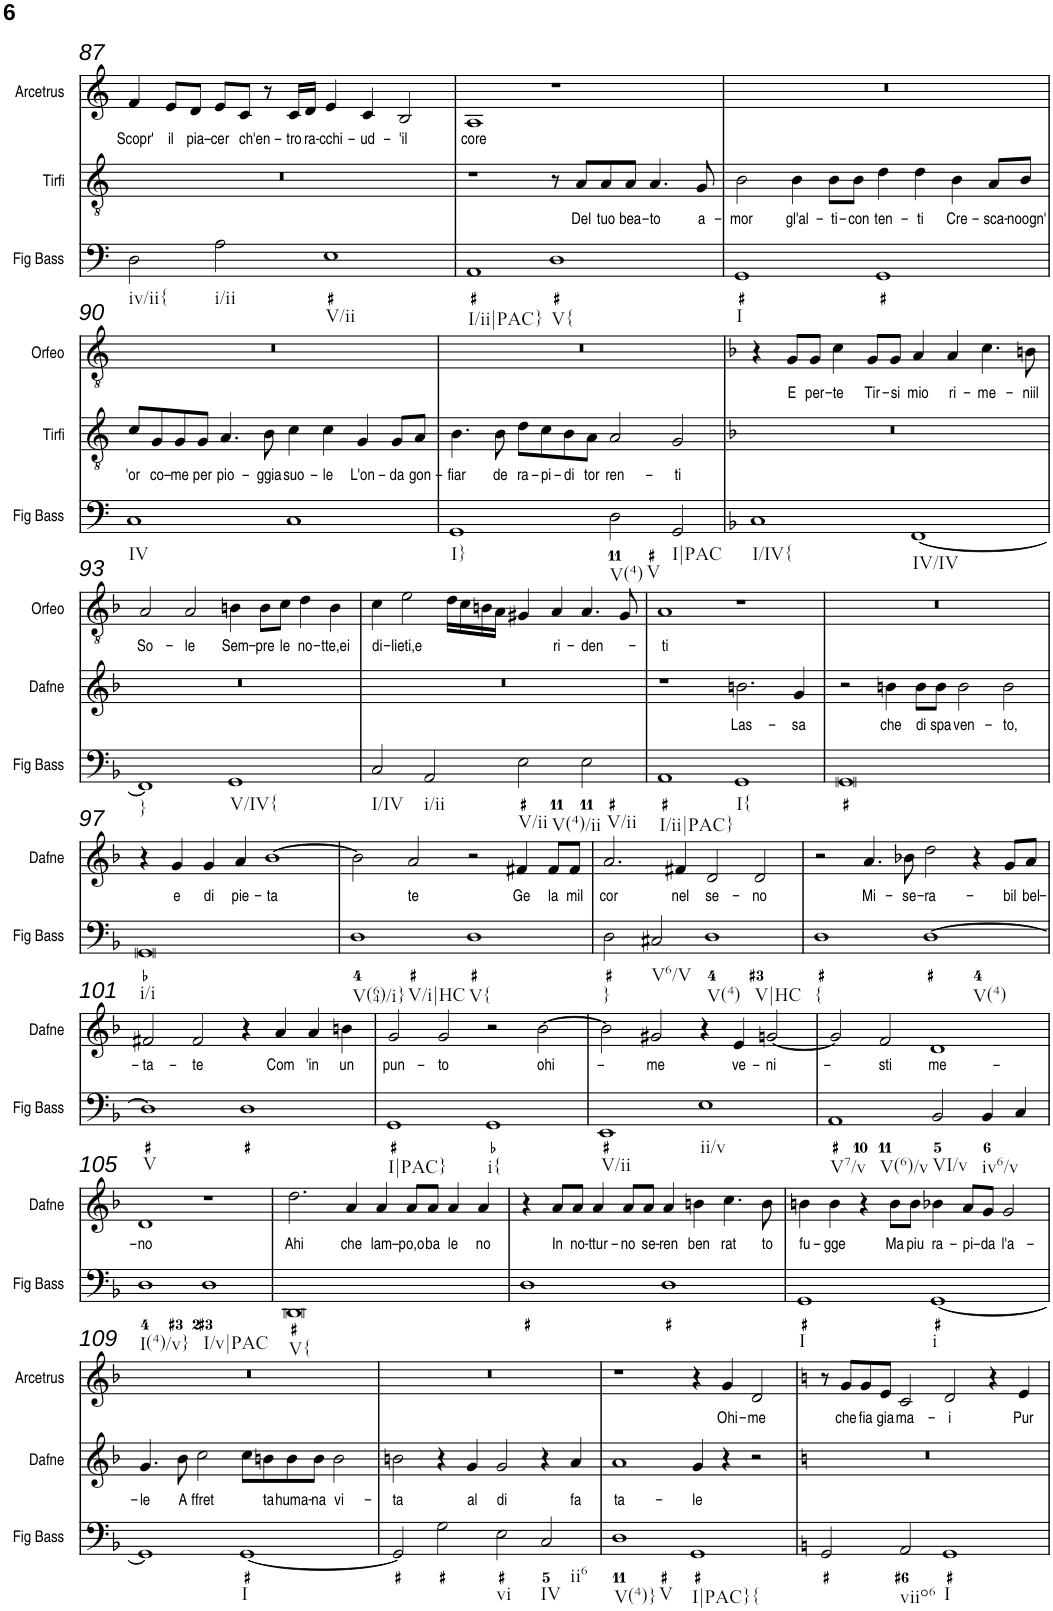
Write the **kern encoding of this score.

**kern	**kern	**text	**kern	**text	**kern	**text	**kern	**text
*part5	*part4	*part4	*part3	*part3	*part2	*part2	*part1	*part1
*staff5	*staff4	*staff4	*staff3	*staff3	*staff2	*staff2	*staff1	*staff1
*I"Fig Bass	*I"Tirfi	*	*I"Dafne	*	*I"Orfeo	*	*I"Arcetrus	*
*I'Fig Bass	*I'Tirfi	*	*I'Dafne	*	*I'Orfeo	*	*I'Arcetrus	*
!!LO:PB:g=z
*clefF4	*clefGv2	*	*clefG2	*	*clefGv2	*	*clefG2	*
*k[]	*k[]	*	*k[]	*	*k[]	*	*k[]	*
*M4/2	*M4/2	*	*M4/2	*	*M4/2	*	*M4/2	*
=87	=87	=87	=87	=87	=87	=87	=87	=87
!LO:TX:b:t=iv/ii{	!	!	!	!	!	!	!	!
!	!	!	!	!	!	!	!	!LO:LY:b
2D\	0r	.	0r	.	0r	.	4f/	Scopr'
!	!	!	!	!	!	!	!	!LO:LY:b
.	.	.	.	.	.	.	8e/L	il
!	!	!	!	!	!	!	!	!LO:LY:b
.	.	.	.	.	.	.	8d/J	pia-
!LO:TX:b:t=i/ii	!	!	!	!	!	!	!	!
!	!	!	!	!	!	!	!	!LO:LY:b
2A\	.	.	.	.	.	.	8e/L	-cer
!	!	!	!	!	!	!	!	!LO:LY:b
.	.	.	.	.	.	.	8c/J	ch'en-
.	.	.	.	.	.	.	8r	.
!	!	!	!	!	!	!	!	!LO:LY:b
.	.	.	.	.	.	.	16c/LL	-tro
!	!	!	!	!	!	!	!	!LO:LY:b
.	.	.	.	.	.	.	16d/JJ	ra-
!LO:TX:b:t=V/ii	!	!	!	!	!	!	!	!
!	!	!	!	!	!	!	!	!LO:LY:b
1E	.	.	.	.	.	.	4e/	-cchi-
!	!	!	!	!	!	!	!	!LO:LY:b
.	.	.	.	.	.	.	4c/	-ud-
!	!	!	!	!	!	!	!	!LO:LY:b
.	.	.	.	.	.	.	2B/	-'il
=88	=88	=88	=88	=88	=88	=88	=88	=88
!LO:TX:b:t=I/ii|PAC}	!	!	!	!	!	!	!	!
!	!	!	!	!	!	!	!	!LO:LY:b
1AA	1r	.	0r	.	0r	.	1A	core
!LO:TX:b:t=V{	!	!	!	!	!	!	!	!
1D	8r	.	.	.	.	.	1r	.
!	!	!LO:LY:b	!	!	!	!	!	!
.	8A/L	Del	.	.	.	.	.	.
!	!	!LO:LY:b	!	!	!	!	!	!
.	8A/	tuo	.	.	.	.	.	.
!	!	!LO:LY:b	!	!	!	!	!	!
.	8A/J	bea-	.	.	.	.	.	.
!	!	!LO:LY:b	!	!	!	!	!	!
.	4.A/	-to	.	.	.	.	.	.
!	!	!LO:LY:b	!	!	!	!	!	!
.	8G/	a-	.	.	.	.	.	.
=89	=89	=89	=89	=89	=89	=89	=89	=89
!LO:TX:b:t=I	!	!	!	!	!	!	!	!
!	!	!LO:LY:b	!	!	!	!	!	!
1GG	2B\	-mor	0r	.	0r	.	0r	.
!	!	!LO:LY:b	!	!	!	!	!	!
.	4B\	gl'al-	.	.	.	.	.	.
!	!	!LO:LY:b	!	!	!	!	!	!
.	8B\L	-ti-	.	.	.	.	.	.
!	!	!LO:LY:b	!	!	!	!	!	!
.	8B\J	-con	.	.	.	.	.	.
!	!	!LO:LY:b	!	!	!	!	!	!
1GG	4d\	ten-	.	.	.	.	.	.
!	!	!LO:LY:b	!	!	!	!	!	!
.	4d\	-ti	.	.	.	.	.	.
!	!	!LO:LY:b	!	!	!	!	!	!
.	4B\	Cre-	.	.	.	.	.	.
!	!	!LO:LY:b	!	!	!	!	!	!
.	8A/L	-sca-	.	.	.	.	.	.
!	!	!LO:LY:b	!	!	!	!	!	!
.	8B/J	-noogn'	.	.	.	.	.	.
!!LO:LB:g=z
=90	=90	=90	=90	=90	=90	=90	=90	=90
!LO:TX:b:t=IV	!	!	!	!	!	!	!	!
!	!	!LO:LY:b	!	!	!	!	!	!
1C	8c/L	'or	0r	.	0r	.	0r	.
!	!	!LO:LY:b	!	!	!	!	!	!
.	8G/	co-	.	.	.	.	.	.
!	!	!LO:LY:b	!	!	!	!	!	!
.	8G/	-me	.	.	.	.	.	.
!	!	!LO:LY:b	!	!	!	!	!	!
.	8G/J	per	.	.	.	.	.	.
!	!	!LO:LY:b	!	!	!	!	!	!
.	4.A/	pio-	.	.	.	.	.	.
!	!	!LO:LY:b	!	!	!	!	!	!
.	8B\	-ggia	.	.	.	.	.	.
!	!	!LO:LY:b	!	!	!	!	!	!
1C	4c\	suo-	.	.	.	.	.	.
!	!	!LO:LY:b	!	!	!	!	!	!
.	4c\	-le	.	.	.	.	.	.
!	!	!LO:LY:b	!	!	!	!	!	!
.	4G/	L'on-	.	.	.	.	.	.
!	!	!LO:LY:b	!	!	!	!	!	!
.	8G/L	-da	.	.	.	.	.	.
!	!	!LO:LY:b	!	!	!	!	!	!
.	8A/J	gon-	.	.	.	.	.	.
=91	=91	=91	=91	=91	=91	=91	=91	=91
!LO:TX:b:t=I}	!	!	!	!	!	!	!	!
!	!	!LO:LY:b	!	!	!	!	!	!
1GG	4.B\	-fiar	0r	.	0r	.	0r	.
!	!	!LO:LY:b	!	!	!	!	!	!
.	8B\	de	.	.	.	.	.	.
!	!	!LO:LY:b	!	!	!	!	!	!
.	8d\L	ra-	.	.	.	.	.	.
!	!	!LO:LY:b	!	!	!	!	!	!
.	8c\	-pi-	.	.	.	.	.	.
!	!	!LO:LY:b	!	!	!	!	!	!
.	8B\	-di	.	.	.	.	.	.
!	!	!LO:LY:b	!	!	!	!	!	!
.	8A\J	tor	.	.	.	.	.	.
!LO:TX:b:t=V(4)	!	!	!	!	!	!	!	!
!LO:TX:b:t=V	!	!	!	!	!	!	!	!
!	!	!LO:LY:b	!	!	!	!	!	!
2D\	2A/	ren-	.	.	.	.	.	.
!LO:TX:b:t=I|PAC	!	!	!	!	!	!	!	!
!	!	!LO:LY:b	!	!	!	!	!	!
2GG/	2G/	-ti	.	.	.	.	.	.
=92	=92	=92	=92	=92	=92	=92	=92	=92
*k[b-]	*k[b-]	*	*k[b-]	*	*k[b-]	*	*k[b-]	*
!LO:TX:b:t=I/IV{	!	!	!	!	!	!	!	!
1C	0r	.	0r	.	4r	.	0r	.
!	!	!	!	!	!	!LO:LY:b	!	!
.	.	.	.	.	8G/L	E	.	.
!	!	!	!	!	!	!LO:LY:b	!	!
.	.	.	.	.	8G/J	per-	.	.
!	!	!	!	!	!	!LO:LY:b	!	!
.	.	.	.	.	4c\	-te	.	.
!	!	!	!	!	!	!LO:LY:b	!	!
.	.	.	.	.	8G/L	Tir-	.	.
!	!	!	!	!	!	!LO:LY:b	!	!
.	.	.	.	.	8G/J	-si	.	.
!LO:TX:b:t=IV/IV	!	!	!	!	!	!	!	!
!	!	!	!	!	!	!LO:LY:b	!	!
[1FF	.	.	.	.	4A/	mio	.	.
!	!	!	!	!	!	!LO:LY:b	!	!
.	.	.	.	.	4A/	ri-	.	.
!	!	!	!	!	!	!LO:LY:b	!	!
.	.	.	.	.	4.c\	-me-	.	.
!	!	!	!	!	!	!LO:LY:b	!	!
.	.	.	.	.	8Bn\	-niil	.	.
!!LO:LB:g=z
=93	=93	=93	=93	=93	=93	=93	=93	=93
!LO:TX:b:t=}	!	!	!	!	!	!	!	!
!	!	!	!	!	!	!LO:LY:b	!	!
1FF]	0r	.	0r	.	2A/	So-	0r	.
!	!	!	!	!	!	!LO:LY:b	!	!
.	.	.	.	.	2A/	-le	.	.
!LO:TX:b:t=V/IV{	!	!	!	!	!	!	!	!
!	!	!	!	!	!	!LO:LY:b	!	!
1GG	.	.	.	.	4Bn\	Sem-	.	.
!	!	!	!	!	!	!LO:LY:b	!	!
.	.	.	.	.	8B\L	-pre	.	.
!	!	!	!	!	!	!LO:LY:b	!	!
.	.	.	.	.	8c\J	le	.	.
!	!	!	!	!	!	!LO:LY:b	!	!
.	.	.	.	.	4d\	no-	.	.
!	!	!	!	!	!	!LO:LY:b	!	!
.	.	.	.	.	4B\	-tte,ei	.	.
=94	=94	=94	=94	=94	=94	=94	=94	=94
!LO:TX:b:t=I/IV	!	!	!	!	!	!	!	!
!	!	!	!	!	!	!LO:LY:b	!	!
2C/	0r	.	0r	.	4c\	di-	0r	.
!	!	!	!	!	!	!LO:LY:b	!	!
.	.	.	.	.	2e\	-lieti,e	.	.
!LO:TX:b:t=i/ii	!	!	!	!	!	!	!	!
2AA/	.	.	.	.	.	.	.	.
.	.	.	.	.	16d\LL	.	.	.
.	.	.	.	.	16c\	.	.	.
.	.	.	.	.	16Bn\	.	.	.
.	.	.	.	.	16A\JJ	.	.	.
!LO:TX:b:t=V/ii	!	!	!	!	!	!	!	!
!LO:TX:b:t=V(4)/ii	!	!	!	!	!	!	!	!
2E\	.	.	.	.	4G#X/	.	.	.
!	!	!	!	!	!	!LO:LY:b	!	!
.	.	.	.	.	4A/	ri-	.	.
!LO:TX:b:t=V/ii	!	!	!	!	!	!	!	!
!	!	!	!	!	!	!LO:LY:b	!	!
2E\	.	.	.	.	4.A/	-den-	.	.
.	.	.	.	.	8G#/	.	.	.
=95	=95	=95	=95	=95	=95	=95	=95	=95
!LO:TX:b:t=I/ii|PAC}	!	!	!	!	!	!	!	!
!	!	!	!	!	!	!LO:LY:b	!	!
1AA	0r	.	1r	.	1A	-ti	0r	.
!LO:TX:b:t=I{	!	!	!	!	!	!	!	!
!	!	!	!	!LO:LY:b	!	!	!	!
1GG	.	.	2.bn\	Las-	1r	.	.	.
!	!	!	!	!LO:LY:b	!	!	!	!
.	.	.	4g/	-sa	.	.	.	.
=96	=96	=96	=96	=96	=96	=96	=96	=96
0GG	0r	.	2r	.	0r	.	0r	.
!	!	!	!	!LO:LY:b	!	!	!	!
.	.	.	4bn\	che	.	.	.	.
!	!	!	!	!LO:LY:b	!	!	!	!
.	.	.	8b\L	di	.	.	.	.
!	!	!	!	!LO:LY:b	!	!	!	!
.	.	.	8b\J	spa	.	.	.	.
!	!	!	!	!LO:LY:b	!	!	!	!
.	.	.	2b\	ven-	.	.	.	.
!	!	!	!	!LO:LY:b	!	!	!	!
.	.	.	2b\	-to,	.	.	.	.
!!LO:LB:g=z
=97	=97	=97	=97	=97	=97	=97	=97	=97
!LO:TX:b:t=i/i	!	!	!	!	!	!	!	!
0GG	0r	.	4r	.	0r	.	0r	.
!	!	!	!	!LO:LY:b	!	!	!	!
.	.	.	4g/	e	.	.	.	.
!	!	!	!	!LO:LY:b	!	!	!	!
.	.	.	4g/	di	.	.	.	.
!	!	!	!	!LO:LY:b	!	!	!	!
.	.	.	4a/	pie-	.	.	.	.
!	!	!	!	!LO:LY:b	!	!	!	!
.	.	.	[1b-	-ta	.	.	.	.
=98	=98	=98	=98	=98	=98	=98	=98	=98
!LO:TX:b:t=V(64)/i}	!	!	!	!	!	!	!	!
!LO:TX:b:t=V/i|HC	!	!	!	!	!	!	!	!
1D	0r	.	2b-\]	.	0r	.	0r	.
!	!	!	!	!LO:LY:b	!	!	!	!
.	.	.	2a/	te	.	.	.	.
!LO:TX:b:t=V{	!	!	!	!	!	!	!	!
1D	.	.	2r	.	.	.	.	.
!	!	!	!	!LO:LY:b	!	!	!	!
.	.	.	4f#X/	Ge	.	.	.	.
!	!	!	!	!LO:LY:b	!	!	!	!
.	.	.	8f#/L	la	.	.	.	.
!	!	!	!	!LO:LY:b	!	!	!	!
.	.	.	8f#/J	mil	.	.	.	.
=99	=99	=99	=99	=99	=99	=99	=99	=99
!LO:TX:b:t=}	!	!	!	!	!	!	!	!
!	!	!	!	!LO:LY:b	!	!	!	!
2D\	0r	.	2.a/	cor	0r	.	0r	.
!LO:TX:b:t=V6/V	!	!	!	!	!	!	!	!
2C#X/	.	.	.	.	.	.	.	.
!	!	!	!	!LO:LY:b	!	!	!	!
.	.	.	4f#X/	nel	.	.	.	.
!LO:TX:b:t=V(4)	!	!	!	!	!	!	!	!
!LO:TX:b:t=V|HC	!	!	!	!	!	!	!	!
!	!	!	!	!LO:LY:b	!	!	!	!
1D	.	.	2d/	se-	.	.	.	.
!	!	!	!	!LO:LY:b	!	!	!	!
.	.	.	2d/	-no	.	.	.	.
=100	=100	=100	=100	=100	=100	=100	=100	=100
!LO:TX:b:t={	!	!	!	!	!	!	!	!
1D	0r	.	2r	.	0r	.	0r	.
!	!	!	!	!LO:LY:b	!	!	!	!
.	.	.	4.a/	Mi-	.	.	.	.
!	!	!	!	!LO:LY:b	!	!	!	!
.	.	.	8b-X\	-se-	.	.	.	.
!LO:TX:b:t=V(4)	!	!	!	!	!	!	!	!
!	!	!	!	!LO:LY:b	!	!	!	!
[1D	.	.	2dd\	-ra-	.	.	.	.
.	.	.	4r	.	.	.	.	.
!	!	!	!	!LO:LY:b	!	!	!	!
.	.	.	8g/L	-bil	.	.	.	.
!	!	!	!	!LO:LY:b	!	!	!	!
.	.	.	8a/J	bel-	.	.	.	.
!!LO:LB:g=z
=101	=101	=101	=101	=101	=101	=101	=101	=101
!LO:TX:b:t=V	!	!	!	!	!	!	!	!
!	!	!	!	!LO:LY:b	!	!	!	!
1D]	0r	.	2f#X/	-ta-	0r	.	0r	.
!	!	!	!	!LO:LY:b	!	!	!	!
.	.	.	2f#/	-te	.	.	.	.
1D	.	.	4r	.	.	.	.	.
!	!	!	!	!LO:LY:b	!	!	!	!
.	.	.	4a/	Com	.	.	.	.
!	!	!	!	!LO:LY:b	!	!	!	!
.	.	.	4a/	'in	.	.	.	.
!	!	!	!	!LO:LY:b	!	!	!	!
.	.	.	4bn\	un	.	.	.	.
=102	=102	=102	=102	=102	=102	=102	=102	=102
!LO:TX:b:t=I|PAC}	!	!	!	!	!	!	!	!
!	!	!	!	!LO:LY:b	!	!	!	!
1GG	0r	.	2g/	pun-	0r	.	0r	.
!	!	!	!	!LO:LY:b	!	!	!	!
.	.	.	2g/	-to	.	.	.	.
!LO:TX:b:t=i{	!	!	!	!	!	!	!	!
1GG	.	.	2r	.	.	.	.	.
!	!	!	!	!LO:LY:b	!	!	!	!
.	.	.	[2b-\	ohi-	.	.	.	.
=103	=103	=103	=103	=103	=103	=103	=103	=103
!LO:TX:b:t=V/ii	!	!	!	!	!	!	!	!
1EE	0r	.	2b-\]	.	0r	.	0r	.
!	!	!	!	!LO:LY:b	!	!	!	!
.	.	.	2g#X/	-me	.	.	.	.
!LO:TX:b:t=ii/v	!	!	!	!	!	!	!	!
1E	.	.	4r	.	.	.	.	.
!	!	!	!	!LO:LY:b	!	!	!	!
.	.	.	4e/	ve-	.	.	.	.
!	!	!	!	!LO:LY:b	!	!	!	!
.	.	.	[2gn/	-ni-	.	.	.	.
=104	=104	=104	=104	=104	=104	=104	=104	=104
!LO:TX:b:t=V7/v	!	!	!	!	!	!	!	!
!LO:TX:b:t=V(6)/v	!	!	!	!	!	!	!	!
1AA	0r	.	2g/]	.	0r	.	0r	.
!	!	!	!	!LO:LY:b	!	!	!	!
.	.	.	2f/	-sti	.	.	.	.
!LO:TX:b:t=VI/v	!	!	!	!	!	!	!	!
!	!	!	!	!LO:LY:b	!	!	!	!
2BB-/	.	.	1d	me-	.	.	.	.
!LO:TX:b:t=iv6/v	!	!	!	!	!	!	!	!
4BB-/	.	.	.	.	.	.	.	.
4C/	.	.	.	.	.	.	.	.
!!LO:LB:g=z
=105	=105	=105	=105	=105	=105	=105	=105	=105
!LO:TX:b:t=I(4)/v}	!	!	!	!	!	!	!	!
!	!	!	!	!LO:LY:b	!	!	!	!
1D	0r	.	1d	-no	0r	.	0r	.
!LO:TX:b:t=I/v|PAC	!	!	!	!	!	!	!	!
1D	.	.	1r	.	.	.	.	.
=106	=106	=106	=106	=106	=106	=106	=106	=106
!LO:TX:b:t=V{	!	!	!	!	!	!	!	!
!	!	!	!	!LO:LY:b	!	!	!	!
0DD	0r	.	2.dd\	Ahi	0r	.	0r	.
!	!	!	!	!LO:LY:b	!	!	!	!
.	.	.	4a/	che	.	.	.	.
!	!	!	!	!LO:LY:b	!	!	!	!
.	.	.	4a/	lam-	.	.	.	.
!	!	!	!	!LO:LY:b	!	!	!	!
.	.	.	8a/L	-po,o	.	.	.	.
!	!	!	!	!LO:LY:b	!	!	!	!
.	.	.	8a/J	ba	.	.	.	.
!	!	!	!	!LO:LY:b	!	!	!	!
.	.	.	4a/	le	.	.	.	.
!	!	!	!	!LO:LY:b	!	!	!	!
.	.	.	4a/	no	.	.	.	.
=107	=107	=107	=107	=107	=107	=107	=107	=107
1D	0r	.	4r	.	0r	.	0r	.
!	!	!	!	!LO:LY:b	!	!	!	!
.	.	.	8a/L	In	.	.	.	.
!	!	!	!	!LO:LY:b	!	!	!	!
.	.	.	8a/J	no-	.	.	.	.
!	!	!	!	!LO:LY:b	!	!	!	!
.	.	.	4a/	-ttur-	.	.	.	.
!	!	!	!	!LO:LY:b	!	!	!	!
.	.	.	8a/L	-no	.	.	.	.
!	!	!	!	!LO:LY:b	!	!	!	!
.	.	.	8a/J	se-	.	.	.	.
!	!	!	!	!LO:LY:b	!	!	!	!
1D	.	.	4a/	-ren	.	.	.	.
!	!	!	!	!LO:LY:b	!	!	!	!
.	.	.	4bn\	ben	.	.	.	.
!	!	!	!	!LO:LY:b	!	!	!	!
.	.	.	4.cc\	rat	.	.	.	.
!	!	!	!	!LO:LY:b	!	!	!	!
.	.	.	8b\	to	.	.	.	.
=108	=108	=108	=108	=108	=108	=108	=108	=108
!LO:TX:b:t=I	!	!	!	!	!	!	!	!
!	!	!	!	!LO:LY:b	!	!	!	!
1GG	0r	.	4bn\	fu-	0r	.	0r	.
!	!	!	!	!LO:LY:b	!	!	!	!
.	.	.	4b\	-gge	.	.	.	.
.	.	.	4r	.	.	.	.	.
!	!	!	!	!LO:LY:b	!	!	!	!
.	.	.	8b\L	Ma	.	.	.	.
!	!	!	!	!LO:LY:b	!	!	!	!
.	.	.	8b\J	piu	.	.	.	.
!LO:TX:b:t=i	!	!	!	!	!	!	!	!
!	!	!	!	!LO:LY:b	!	!	!	!
[1GG	.	.	4b-X\	ra-	.	.	.	.
!	!	!	!	!LO:LY:b	!	!	!	!
.	.	.	8a/L	-pi-	.	.	.	.
!	!	!	!	!LO:LY:b	!	!	!	!
.	.	.	8g/J	-da	.	.	.	.
!	!	!	!	!LO:LY:b	!	!	!	!
.	.	.	2g/	l'a-	.	.	.	.
!!LO:LB:g=z
=109	=109	=109	=109	=109	=109	=109	=109	=109
!	!	!	!	!LO:LY:b	!	!	!	!
1GG]	0r	.	4.g/	-le	0r	.	0r	.
!	!	!	!	!LO:LY:b	!	!	!	!
.	.	.	8b-\	A	.	.	.	.
!	!	!	!	!LO:LY:b	!	!	!	!
.	.	.	2cc\	ffret	.	.	.	.
!LO:TX:b:t=I	!	!	!	!	!	!	!	!
[1GG	.	.	8cc\L	.	.	.	.	.
!	!	!	!	!LO:LY:b	!	!	!	!
.	.	.	8bn\	ta	.	.	.	.
!	!	!	!	!LO:LY:b	!	!	!	!
.	.	.	8b\	huma-	.	.	.	.
!	!	!	!	!LO:LY:b	!	!	!	!
.	.	.	8b\J	-na	.	.	.	.
!	!	!	!	!LO:LY:b	!	!	!	!
.	.	.	2b\	vi-	.	.	.	.
=110	=110	=110	=110	=110	=110	=110	=110	=110
!	!	!	!	!LO:LY:b	!	!	!	!
2GG/]	0r	.	2bn\	-ta	0r	.	0r	.
2G\	.	.	4r	.	.	.	.	.
!	!	!	!	!LO:LY:b	!	!	!	!
.	.	.	4g/	al	.	.	.	.
!LO:TX:b:t=vi	!	!	!	!	!	!	!	!
!	!	!	!	!LO:LY:b	!	!	!	!
2E\	.	.	2g/	di	.	.	.	.
!LO:TX:b:t=IV	!	!	!	!	!	!	!	!
!LO:TX:b:t=ii6	!	!	!	!	!	!	!	!
2C/	.	.	4r	.	.	.	.	.
!	!	!	!	!LO:LY:b	!	!	!	!
.	.	.	4a/	fa	.	.	.	.
=111	=111	=111	=111	=111	=111	=111	=111	=111
!LO:TX:b:t=V(4)}	!	!	!	!	!	!	!	!
!LO:TX:b:t=V	!	!	!	!	!	!	!	!
!	!	!	!	!LO:LY:b	!	!	!	!
1D	0r	.	1a	ta-	0r	.	1r	.
!LO:TX:b:t=I|PAC}{	!	!	!	!	!	!	!	!
!	!	!	!	!LO:LY:b	!	!	!	!
1GG	.	.	4g/	-le	.	.	4r	.
!	!	!	!	!	!	!	!	!LO:LY:b
.	.	.	4r	.	.	.	4g/	Ohi-
!	!	!	!	!	!	!	!	!LO:LY:b
.	.	.	2r	.	.	.	2d/	-me
=112	=112	=112	=112	=112	=112	=112	=112	=112
*k[]	*k[]	*	*k[]	*	*k[]	*	*k[]	*
2GG/	0r	.	0r	.	0r	.	8r	.
!	!	!	!	!	!	!	!	!LO:LY:b
.	.	.	.	.	.	.	8g/L	che
!	!	!	!	!	!	!	!	!LO:LY:b
.	.	.	.	.	.	.	8g/	fia
!	!	!	!	!	!	!	!	!LO:LY:b
.	.	.	.	.	.	.	8e/J	gia
!LO:TX:b:t=viio6	!	!	!	!	!	!	!	!
!	!	!	!	!	!	!	!	!LO:LY:b
2AA/	.	.	.	.	.	.	2c/	ma-
!LO:TX:b:t=I	!	!	!	!	!	!	!	!
!	!	!	!	!	!	!	!	!LO:LY:b
1GG	.	.	.	.	.	.	2d/	-i
.	.	.	.	.	.	.	4r	.
!	!	!	!	!	!	!	!	!LO:LY:b
.	.	.	.	.	.	.	4e/	Pur
=	=	=	=	=	=	=	=	=
*-	*-	*-	*-	*-	*-	*-	*-	*-
